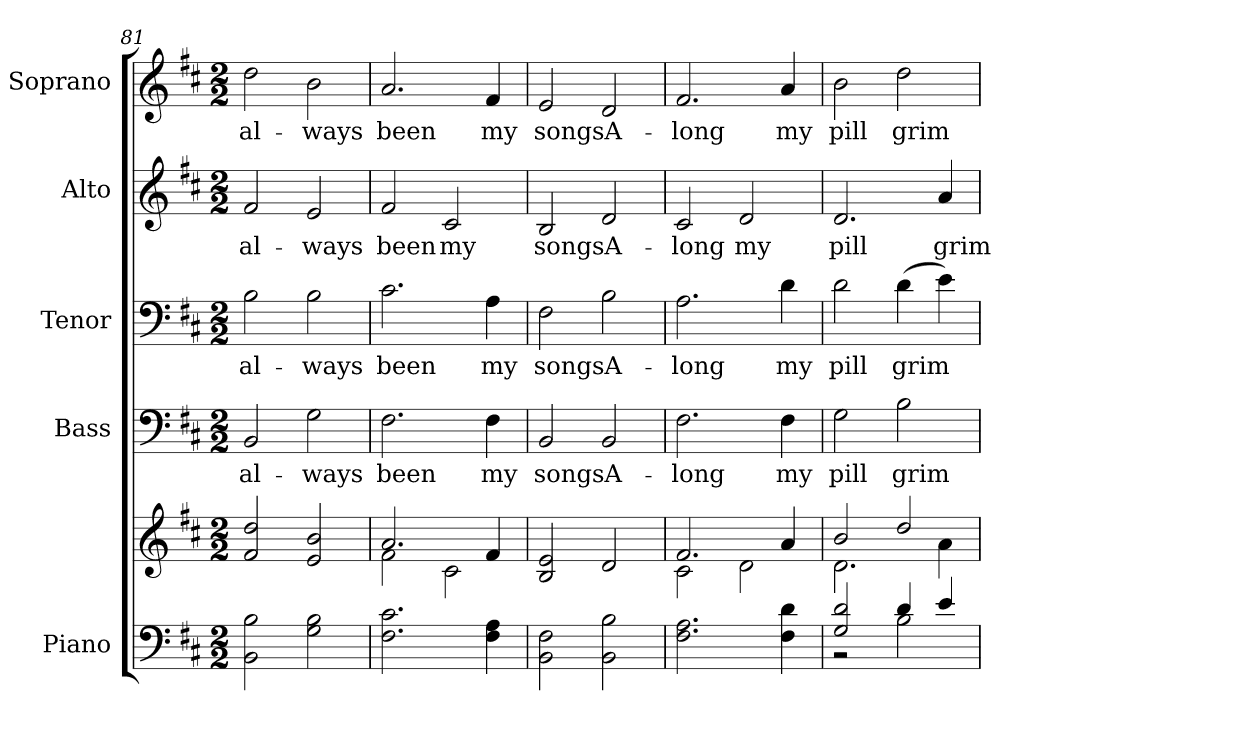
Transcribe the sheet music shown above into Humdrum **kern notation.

**kern	**kern	**kern	**text	**kern	**text	**kern	**text	**kern	**text
*part5	*part5	*part4	*part4	*part3	*part3	*part2	*part2	*part1	*part1
*staff6	*staff5	*staff4	*staff4	*staff3	*staff3	*staff2	*staff2	*staff1	*staff1
*I"Piano	*	*I"Bass	*	*I"Tenor	*	*I"Alto	*	*I"Soprano	*
*I'Pno.	*	*I'B.	*	*I'T.	*	*I'A.	*	*I'S.	*
*clefF4	*clefG2	*clefF4	*	*clefF4	*	*clefG2	*	*clefG2	*
*k[f#c#]	*k[f#c#]	*k[f#c#]	*	*k[f#c#]	*	*k[f#c#]	*	*k[f#c#]	*
*D:	*D:	*D:	*	*D:	*	*D:	*	*D:	*
*M2/2	*M2/2	*M2/2	*	*M2/2	*	*M2/2	*	*M2/2	*
=81	=81	=81	=81	=81	=81	=81	=81	=81	=81
!	!	!	!LO:LY:b:color=#000000	!	!	!	!	!	!
!	!	!	!	!	!LO:LY:b:color=#000000	!	!	!	!
!	!	!	!	!	!	!	!LO:LY:b:color=#000000	!	!
!	!	!	!	!	!	!	!	!	!LO:LY:b:color=#000000
2BBi\ 2Bi	2f#i/ 2ddi	2BBi/	al-	2Bi\	al-	2f#i/	al-	2ddi\	al-
!	!	!	!LO:LY:b:color=#000000	!	!	!	!	!	!
!	!	!	!	!	!LO:LY:b:color=#000000	!	!	!	!
!	!	!	!	!	!	!	!LO:LY:b:color=#000000	!	!
!	!	!	!	!	!	!	!	!	!LO:LY:b:color=#000000
2Gi\ 2Bi	2ei/ 2bi	2Gi\	-ways	2Bi\	-ways	2ei/	-ways	2bi\	-ways
=82	=82	=82	=82	=82	=82	=82	=82	=82	=82
*	*^	*	*	*	*	*	*	*	*
!	!	!	!	!LO:LY:b:color=#000000	!	!	!	!	!	!
!	!	!	!	!	!	!LO:LY:b:color=#000000	!	!	!	!
!	!	!	!	!	!	!	!	!LO:LY:b:color=#000000	!	!
!	!	!	!	!	!	!	!	!	!	!LO:LY:b:color=#000000
2.F#i\ 2.c#i	2.ai/	2f#i\	2.F#i\	been	2.c#i\	been	2f#i/	been	2.ai/	been
!	!	!	!	!	!	!	!	!LO:LY:b:color=#000000	!	!
.	.	2c#i\	.	.	.	.	2c#i/	my	.	.
!	!	!	!	!LO:LY:b:color=#000000	!	!	!	!	!	!
!	!	!	!	!	!	!LO:LY:b:color=#000000	!	!	!	!
!	!	!	!	!	!	!	!	!	!	!LO:LY:b:color=#000000
4F#i\ 4Ai	4f#i/	.	4F#i\	my	4Ai\	my	.	.	4f#i/	my
*	*v	*v	*	*	*	*	*	*	*	*
=83	=83	=83	=83	=83	=83	=83	=83	=83	=83
!	!	!	!LO:LY:b:color=#000000	!	!	!	!	!	!
!	!	!	!	!	!LO:LY:b:color=#000000	!	!	!	!
!	!	!	!	!	!	!	!LO:LY:b:color=#000000	!	!
!	!	!	!	!	!	!	!	!	!LO:LY:b:color=#000000
2BBi\ 2F#i	2Bi/ 2ei	2BBi/	songs	2F#i\	songs	2Bi/	songs	2ei/	songs
!	!	!	!LO:LY:b:color=#000000	!	!	!	!	!	!
!	!	!	!	!	!LO:LY:b:color=#000000	!	!	!	!
!	!	!	!	!	!	!	!LO:LY:b:color=#000000	!	!
!	!	!	!	!	!	!	!	!	!LO:LY:b:color=#000000
2BBi\ 2Bi	2di/	2BBi/	A-	2Bi\	A-	2di/	A-	2di/	A-
!!LO:PB:g=z
=84	=84	=84	=84	=84	=84	=84	=84	=84	=84
*	*^	*	*	*	*	*	*	*	*
!	!	!	!	!LO:LY:b:color=#000000	!	!	!	!	!	!
!	!	!	!	!	!	!LO:LY:b:color=#000000	!	!	!	!
!	!	!	!	!	!	!	!	!LO:LY:b:color=#000000	!	!
!	!	!	!	!	!	!	!	!	!	!LO:LY:b:color=#000000
2.F#i\ 2.Ai	2.f#i/	2c#i\	2.F#i\	-long	2.Ai\	-long	2c#i/	-long	2.f#i/	-long
!	!	!	!	!	!	!	!	!LO:LY:b:color=#000000	!	!
.	.	2di\	.	.	.	.	2di/	my	.	.
!	!	!	!	!LO:LY:b:color=#000000	!	!	!	!	!	!
!	!	!	!	!	!	!LO:LY:b:color=#000000	!	!	!	!
!	!	!	!	!	!	!	!	!	!	!LO:LY:b:color=#000000
4F#i\ 4di	4ai/	.	4F#i\	my	4di\	my	.	.	4ai/	my
=85	=85	=85	=85	=85	=85	=85	=85	=85	=85	=85
*^	*	*	*	*	*	*	*	*	*	*
!	!	!	!	!	!LO:LY:b:color=#000000	!	!	!	!	!	!
!	!	!	!	!	!	!	!LO:LY:b:color=#000000	!	!	!	!
!	!	!	!	!	!	!	!	!	!LO:LY:b:color=#000000	!	!
!	!	!	!	!	!	!	!	!	!	!	!LO:LY:b:color=#000000
2Gi/ 2di	2r	2bi/	2.di\	2Gi\	pill	2di\	pill	2.di/	pill	2bi\	pill
!	!	!	!	!	!LO:LY:b:color=#000000	!	!	!	!	!	!
!	!	!	!	!	!	!	!LO:LY:b:color=#000000	!	!	!	!
!	!	!	!	!	!	!	!	!	!	!	!LO:LY:b:color=#000000
4di/	2Bi\	2ddi/	.	2Bi\	grim	(4di\	grim	.	.	2ddi\	grim
!	!	!	!	!	!	!	!	!	!LO:LY:b:color=#000000	!	!
4ei/	.	.	4ai\	.	.	4ei\)	.	4ai/	grim	.	.
*v	*v	*	*	*	*	*	*	*	*	*	*
*	*v	*v	*	*	*	*	*	*	*	*
=	=	=	=	=	=	=	=	=	=
*-	*-	*-	*-	*-	*-	*-	*-	*-	*-
